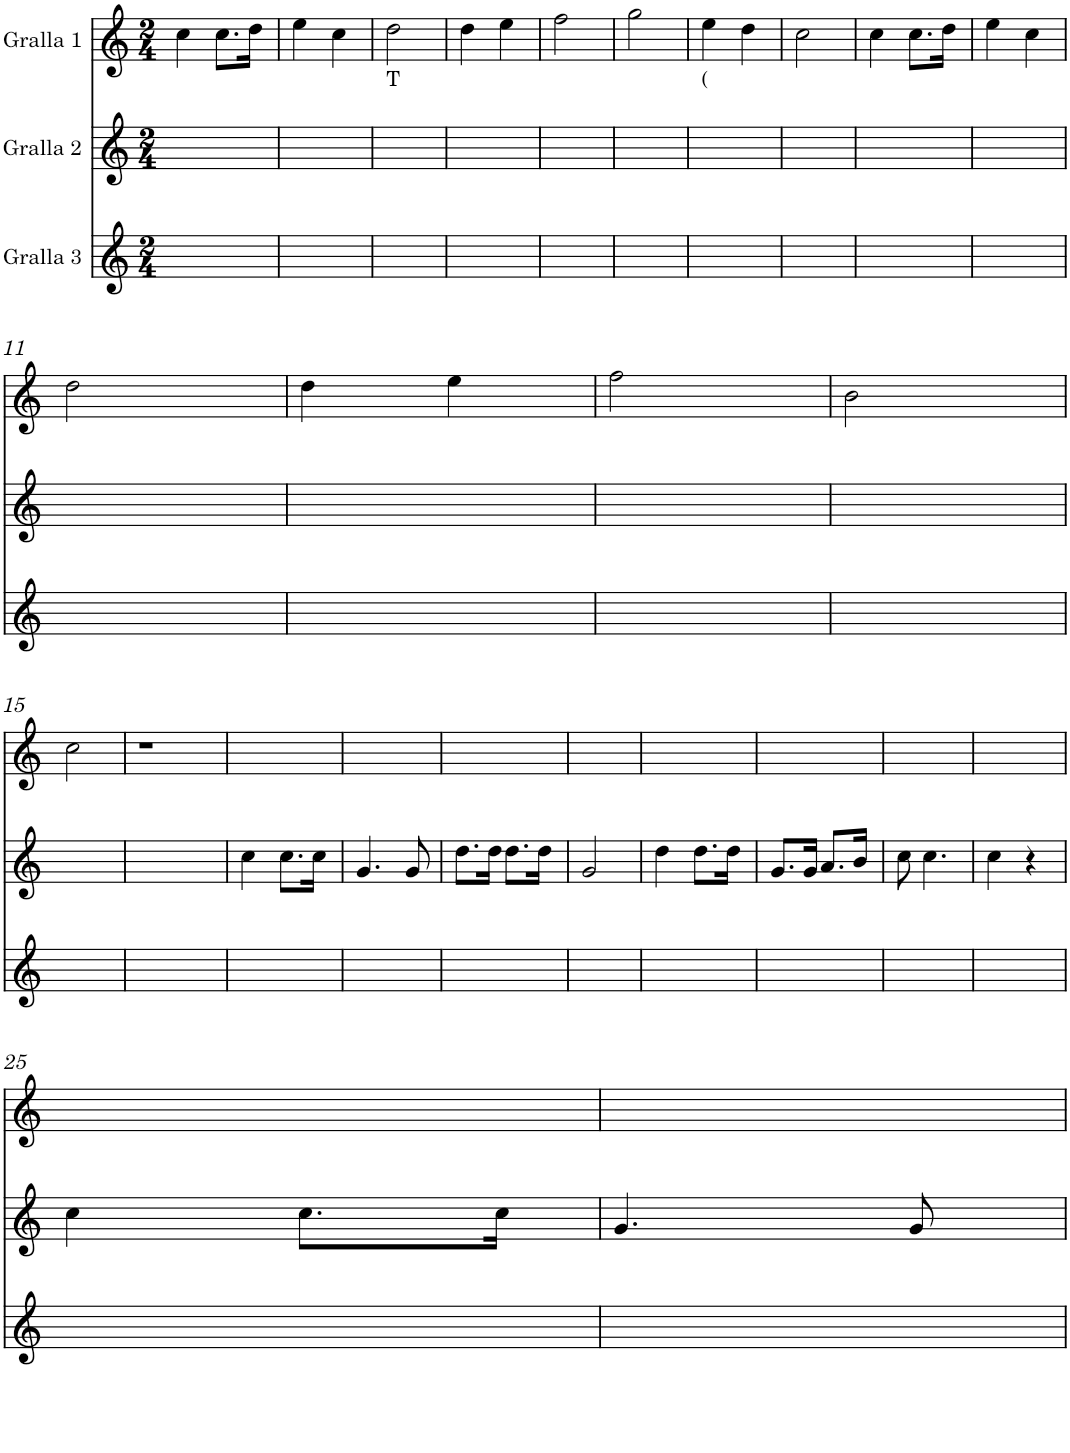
**kern	**kern	**kern
*part3	*part2	*part1
*staff3	*staff2	*staff1
*I"Gralla 3	*I"Gralla 2	*I"Gralla 1
*clefG2	*clefG2	*clefG2
*k[]	*k[]	*k[]
*M2/4	*M2/4	*M2/4
=1	=1	=1
2ryy	2ryy	4cc\
.	.	8.cc\L
.	.	16dd\Jk
=2	=2	=2
2ryy	2ryy	4ee\
.	.	4cc\
=3	=3	=3
!	!	!LO:TX:b:t=T
2ryy	2ryy	2dd\
=4	=4	=4
2ryy	2ryy	4dd\
.	.	4ee\
=5	=5	=5
2ryy	2ryy	2ff\
=6	=6	=6
2ryy	2ryy	2gg\
=7	=7	=7
!	!	!LO:TX:b:t=(
2ryy	2ryy	4ee\
.	.	4dd\
=8	=8	=8
2ryy	2ryy	2cc\
=9	=9	=9
2ryy	2ryy	4cc\
.	.	8.cc\L
.	.	16dd\Jk
=10	=10	=10
2ryy	2ryy	4ee\
.	.	4cc\
!!LO:LB:g=z
=11	=11	=11
2ryy	2ryy	2dd\
=12	=12	=12
2ryy	2ryy	4dd\
.	.	4ee\
=13	=13	=13
2ryy	2ryy	2ff\
=14	=14	=14
2ryy	2ryy	2b\
!!LO:LB:g=z
=15	=15	=15
2ryy	2ryy	2cc\
=16	=16	=16
2ryy	2ryy	2r
=17	=17	=17
2ryy	4cc\	2ryy
.	8.cc\L	.
.	16cc\Jk	.
=18	=18	=18
2ryy	4.g/	2ryy
.	8g/	.
=19	=19	=19
2ryy	8.dd\L	2ryy
.	16dd\Jk	.
.	8.dd\L	.
.	16dd\Jk	.
=20	=20	=20
2ryy	2g/	2ryy
=21	=21	=21
2ryy	4dd\	2ryy
.	8.dd\L	.
.	16dd\Jk	.
=22	=22	=22
2ryy	8.g/L	2ryy
.	16g/Jk	.
.	8.a/L	.
.	16b/Jk	.
=23	=23	=23
2ryy	8cc\	2ryy
.	4.cc\	.
=24	=24	=24
2ryy	4cc\	2ryy
.	4r	.
!!LO:LB:g=z
=25	=25	=25
2ryy	4cc\	2ryy
.	8.cc\L	.
.	16cc\Jk	.
=26	=26	=26
2ryy	4.g/	2ryy
.	8g/	.
=	=	=
*-	*-	*-
